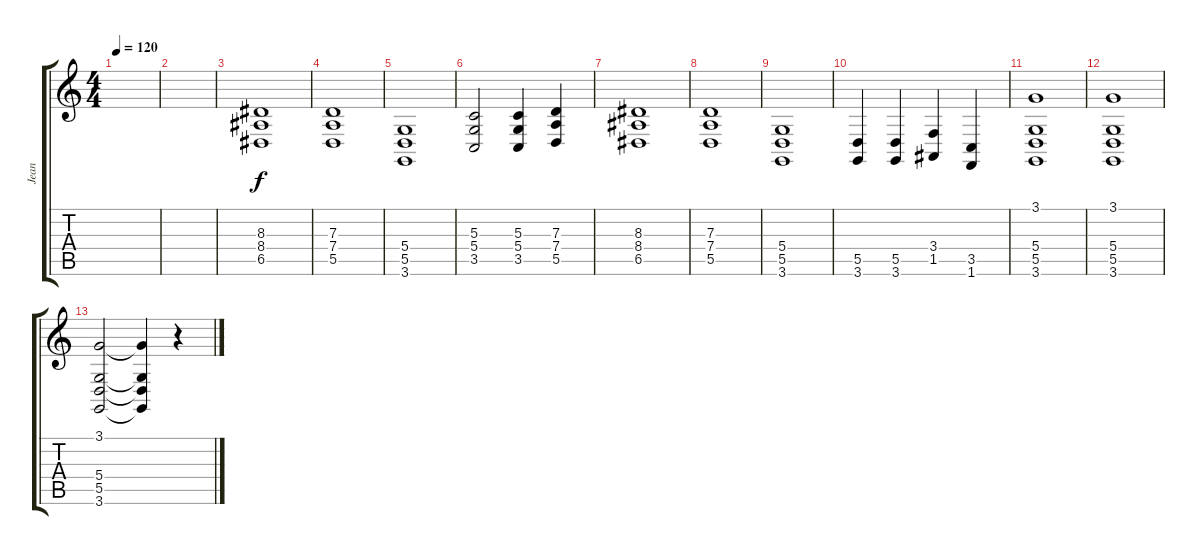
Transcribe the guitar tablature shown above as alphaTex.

\track ("Jean" "Jean") {instrument voiceoohs}
\staff {score tabs}
\tuning (E4 B3 G3 D3 A2 E2) {hide}
\ts (4 4)
\tempo 120
\clef g2
\ks c
|
|
(8.3 8.4 6.5).1 |
(7.3 7.4 5.5).1 |
(5.4 5.5 3.6).1 |
(5.3 5.4 3.5).2 (5.3 5.4 3.5).4 (7.3 7.4 5.5).4 |
(8.3 8.4 6.5).1 |
(7.3 7.4 5.5).1 |
(5.4 5.5 3.6).1 |
(5.5 3.6).4 (5.5 3.6).4 (3.4 1.5).4 (3.5 1.6).4 |
(3.1 5.4 5.5 3.6).1 |
(3.1 5.4 5.5 3.6).1 |
(3.1 5.4 5.5 3.6).2 (3.1{t} 5.4{t} 5.5{t} 3.6{t}).4 r.4
